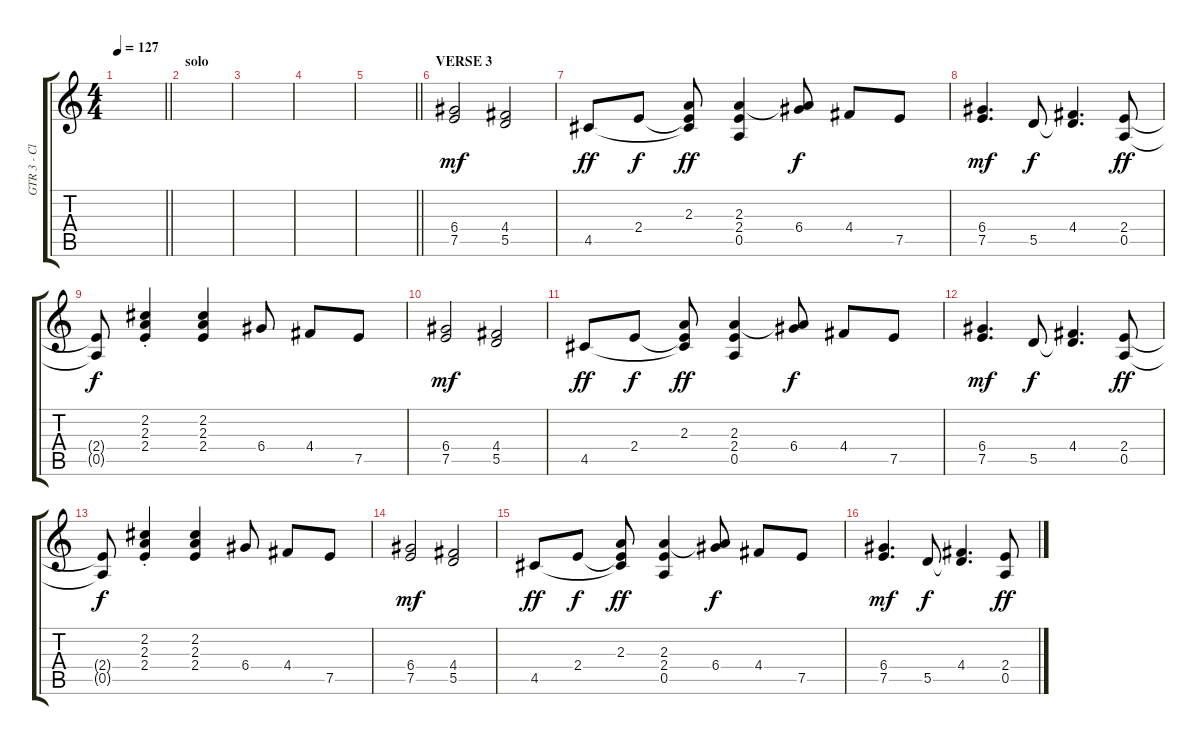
\track ("GTR 3 - Clean Electric" "GTR 3 - Cl") {instrument electricguitarjazz}
\staff {score tabs}
\tuning (E4 B3 G3 D3 A2 E2) {hide}
\ts (4 4)
\tempo 127
\clef g2
\barLineRight lightlight
\ks c
|
\section ("" "solo")
|
|
|
\barLineRight lightlight
|
\section ("" "VERSE 3")
(6.4 7.5).2{dy mf} (4.4 5.5).2 |
4.5.8{dy ff} 2.4.8{dy f} (2.3 2.4{t} 4.5{t}).8{dy ff} (2.3 2.4 0.5).4 (2.3{t} 6.4).8{dy f} 4.4.8 7.5.8 |
(6.4 7.5).4{d dy mf} 5.5.8{dy f} (4.4 5.5{t}).4{d} (2.4 0.5).8{dy ff} |
(2.4{t} 0.5{t}).8{dy f} (2.2{st} 2.3{st} 2.4{st}).4 (2.2 2.3 2.4).4 6.4.8 4.4.8 7.5.8 |
(6.4 7.5).2{dy mf} (4.4 5.5).2 |
4.5.8{dy ff} 2.4.8{dy f} (2.3 2.4{t} 4.5{t}).8{dy ff} (2.3 2.4 0.5).4 (2.3{t} 6.4).8{dy f} 4.4.8 7.5.8 |
(6.4 7.5).4{d dy mf} 5.5.8{dy f} (4.4 5.5{t}).4{d} (2.4 0.5).8{dy ff} |
(2.4{t} 0.5{t}).8{dy f} (2.2{st} 2.3{st} 2.4{st}).4 (2.2 2.3 2.4).4 6.4.8 4.4.8 7.5.8 |
(6.4 7.5).2{dy mf} (4.4 5.5).2 |
4.5.8{dy ff} 2.4.8{dy f} (2.3 2.4{t} 4.5{t}).8{dy ff} (2.3 2.4 0.5).4 (2.3{t} 6.4).8{dy f} 4.4.8 7.5.8 |
(6.4 7.5).4{d dy mf} 5.5.8{dy f} (4.4 5.5{t}).4{d} (2.4 0.5).8{dy ff}
